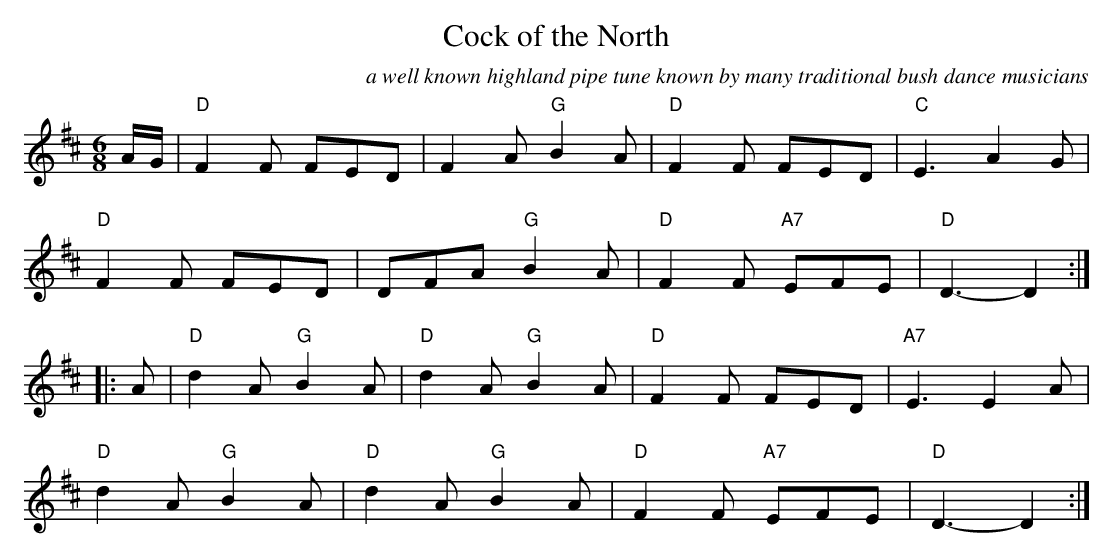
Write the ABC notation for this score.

X:1
T:Cock of the North
C:a well known highland pipe tune known by many traditional bush dance musicians
M:6/8
L:1/8
K:D
A/G/|"D"F2F FED|F2A"G"B2A|"D"F2F FED|"C"E3A2G|
"D"F2F FED|DFA "G"B2A|"D"F2F "A7"EFE|"D"D3-D2:|
|:A|"D"d2A"G"B2A|"D"d2A"G"B2A|"D"F2F FED|"A7"E3E2A|
"D"d2A"G"B2A|"D"d2A"G"B2A|"D"F2F "A7"EFE|"D"D3-D2:|
